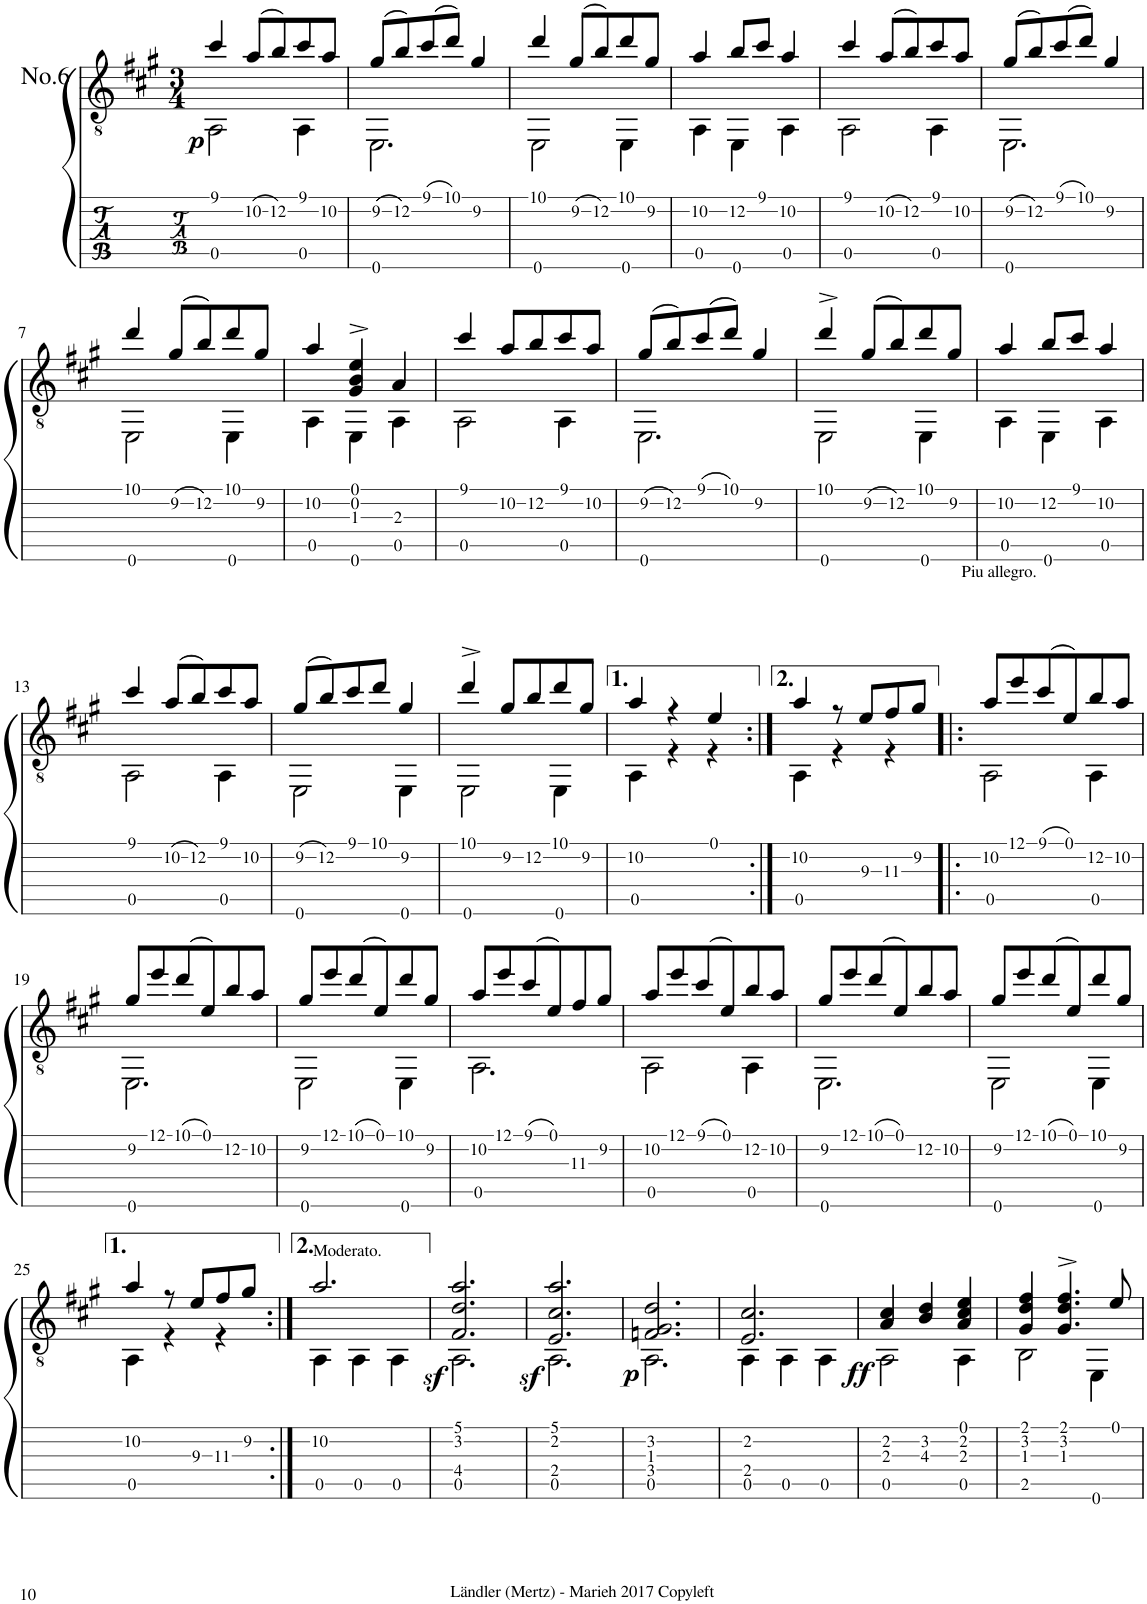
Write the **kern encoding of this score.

**kern	**kern	**dynam
*part2	*part1	*part1
*staff2	*staff1	*staff1
*I"Guitare classique [Tablature]	*I"Guitare classique	*
!!LO:PB:g=z
*stria6	*	*
*	*clefGv2	*
*k[f#c#g#]	*k[f#c#g#]	*
*M3/4	*M3/4	*
=1	=1	=1
*^	*^	*
!	!	!	!	!LO:DY:b
4cc#	2AA	4cc#/	2AA\	p
(8aL	.	(8a/L	.	.
8bJ)	.	8b/)	.	.
8cc#L	4AA	8cc#/	4AA\	.
8aJ	.	8a/J	.	.
=2	=2	=2	=2	=2
(8g#L	2.EE	(8g#/L	2.EE\	.
8bJ)	.	8b/)	.	.
(8cc#L	.	(8cc#/	.	.
8ddJ)	.	8dd/J)	.	.
4g#	.	4g#/	.	.
=3	=3	=3	=3	=3
4dd	2EE	4dd/	2EE\	.
(8g#L	.	(8g#/L	.	.
8bJ)	.	8b/)	.	.
8ddL	4EE	8dd/	4EE\	.
8g#J	.	8g#/J	.	.
=4	=4	=4	=4	=4
4a	4AA	4a/	4AA\	.
8bL	4EE	8b/L	4EE\	.
8cc#J	.	8cc#/J	.	.
4a	4AA	4a/	4AA\	.
=5	=5	=5	=5	=5
4cc#	2AA	4cc#/	2AA\	.
(8aL	.	(8a/L	.	.
8bJ)	.	8b/)	.	.
8cc#L	4AA	8cc#/	4AA\	.
8aJ	.	8a/J	.	.
=6	=6	=6	=6	=6
(8g#L	2.EE	(8g#/L	2.EE\	.
8bJ)	.	8b/)	.	.
(8cc#L	.	(8cc#/	.	.
8ddJ)	.	8dd/J)	.	.
4g#	.	4g#/	.	.
!!LO:LB:g=z	!!
=7	=7	=7	=7	=7
4dd	2EE	4dd/	2EE\	.
(8g#L	.	(8g#/L	.	.
8bJ)	.	8b/)	.	.
8ddL	4EE	8dd/	4EE\	.
8g#J	.	8g#/J	.	.
=8	=8	=8	=8	=8
4a	4AA	4a/	4AA\	.
4G# 4B 4e	4EE	4G#/^ 4B/^ 4e/^	4EE\	.
4A	4AA	4A/	4AA\	.
=9	=9	=9	=9	=9
4cc#	2AA	4cc#/	2AA\	.
8aL	.	8a/L	.	.
8bJ	.	8b/	.	.
8cc#L	4AA	8cc#/	4AA\	.
8aJ	.	8a/J	.	.
=10	=10	=10	=10	=10
(8g#L	2.EE	(8g#/L	2.EE\	.
8bJ)	.	8b/)	.	.
(8cc#L	.	(8cc#/	.	.
8ddJ)	.	8dd/J)	.	.
4g#	.	4g#/	.	.
=11	=11	=11	=11	=11
4dd	2EE	4dd^/	2EE\	.
(8g#L	.	(8g#/L	.	.
8bJ)	.	8b/)	.	.
8ddL	4EE	8dd/	4EE\	.
8g#J	.	8g#/J	.	.
=12	=12	=12	=12	=12
4a	4AA	4a/	4AA\	.
8bL	4EE	8b/L	4EE\	.
8cc#J	.	8cc#/J	.	.
4a	4AA	4a/	4AA\	.
!!LO:LB:g=z	!!
=13	=13	=13	=13	=13
4cc#	2AA	4cc#/	2AA\	.
(8aL	.	(8a/L	.	.
8bJ)	.	8b/)	.	.
8cc#L	4AA	8cc#/	4AA\	.
8aJ	.	8a/J	.	.
=14	=14	=14	=14	=14
(8g#L	2EE	(8g#/L	2EE\	.
8bJ)	.	8b/)	.	.
8cc#L	.	8cc#/	.	.
8ddJ	.	8dd/J	.	.
4g#	4EE	4g#/	4EE\	.
=15	=15	=15	=15	=15
4dd	2EE	4dd^/	2EE\	.
8g#L	.	8g#/L	.	.
8bJ	.	8b/	.	.
8ddL	4EE	8dd/	4EE\	.
8g#J	.	8g#/J	.	.
=16	=16	=16	=16	=16
4a	4AA	4a/	4AA\	.
4r	4r	4r	4r	.
4e	4r	4e/	4r	.
=17:|!	=17:|!	=17:|!	=17:|!	=17:|!
4a	4AA	4a/	4AA\	.
8r	4r	8r	4r	.
8e	.	8e/L	.	.
8f#L	4r	8f#/	4r	.
8g#J	.	8g#/J	.	.
=18!|:	=18!|:	=18!|:	=18!|:	=18!|:
8aL	2AA	8a/L	2AA\	.
8eeJ	.	8ee/	.	.
(8cc#L	.	(8cc#/	.	.
8eJ)	.	8e/)	.	.
8bL	4AA	8b/	4AA\	.
8aJ	.	8a/J	.	.
!!LO:LB:g=z	!!
=19	=19	=19	=19	=19
8g#L	2.EE	8g#/L	2.EE\	.
8eeJ	.	8ee/	.	.
(8ddL	.	(8dd/	.	.
8eJ)	.	8e/)	.	.
8bL	.	8b/	.	.
8aJ	.	8a/J	.	.
=20	=20	=20	=20	=20
8g#L	2EE	8g#/L	2EE\	.
8eeJ	.	8ee/	.	.
(8ddL	.	(8dd/	.	.
8eJ)	.	8e/)	.	.
8ddL	4EE	8dd/	4EE\	.
8g#J	.	8g#/J	.	.
=21	=21	=21	=21	=21
8aL	2.AA	8a/L	2.AA\	.
8eeJ	.	8ee/	.	.
(8cc#L	.	(8cc#/	.	.
8eJ)	.	8e/)	.	.
8f#L	.	8f#/	.	.
8g#J	.	8g#/J	.	.
=22	=22	=22	=22	=22
8aL	2AA	8a/L	2AA\	.
8eeJ	.	8ee/	.	.
(8cc#L	.	(8cc#/	.	.
8eJ)	.	8e/)	.	.
8bL	4AA	8b/	4AA\	.
8aJ	.	8a/J	.	.
=23	=23	=23	=23	=23
8g#L	2.EE	8g#/L	2.EE\	.
8eeJ	.	8ee/	.	.
(8ddL	.	(8dd/	.	.
8eJ)	.	8e/)	.	.
8bL	.	8b/	.	.
8aJ	.	8a/J	.	.
=24	=24	=24	=24	=24
8g#L	2EE	8g#/L	2EE\	.
8eeJ	.	8ee/	.	.
(8ddL	.	(8dd/	.	.
8eJ)	.	8e/)	.	.
8ddL	4EE	8dd/	4EE\	.
8g#J	.	8g#/J	.	.
!!LO:LB:g=z	!!
=25	=25	=25	=25	=25
4a	4AA	4a/	4AA\	.
8r	4r	8r	4r	.
8e	.	8e/L	.	.
8f#L	4r	8f#/	4r	.
8g#J	.	8g#/J	.	.
=26:|!	=26:|!	=26:|!	=26:|!	=26:|!
2.a	4AA	2.a/	4AA\	.
.	4AA	.	4AA\	.
.	4AA	.	4AA\	.
=27	=27	=27	=27	=27
!	!	!	!	!LO:DY:b
2.F# 2.d 2.a	2.AA	2.F#/ 2.d/ 2.a/	2.AA\	sf
=28	=28	=28	=28	=28
!	!	!	!	!LO:DY:b
2.E 2.c# 2.a	2.AA	2.E/ 2.c#/ 2.a/	2.AA\	sf
=29	=29	=29	=29	=29
!	!	!	!	!LO:DY:b
2.Fn 2.G# 2.d	2.AA	2.Fn/ 2.G#/ 2.d/	2.AA\	p
=30	=30	=30	=30	=30
2.E 2.c#	4AA	2.E/ 2.c#/	4AA\	.
.	4AA	.	4AA\	.
.	4AA	.	4AA\	.
=31	=31	=31	=31	=31
!	!	!	!	!LO:DY:b
4A 4c#	2AA	4A/ 4c#/	2AA\	ff
4B 4d	.	4B/ 4d/	.	.
4A 4c# 4e	4AA	4A/ 4c#/ 4e/	4AA\	.
=32	=32	=32	=32	=32
4G# 4d 4f#	2BB	4G#/ 4d/ 4f#/	2BB\	.
4.G# 4.d 4.f#	.	4.G#/^ 4.d/^ 4.f#/^	.	.
.	4EE	.	4EE\	.
8e	.	8e/	.	.
*v	*v	*	*	*
*	*v	*v	*
=	=	=
*-	*-	*-
